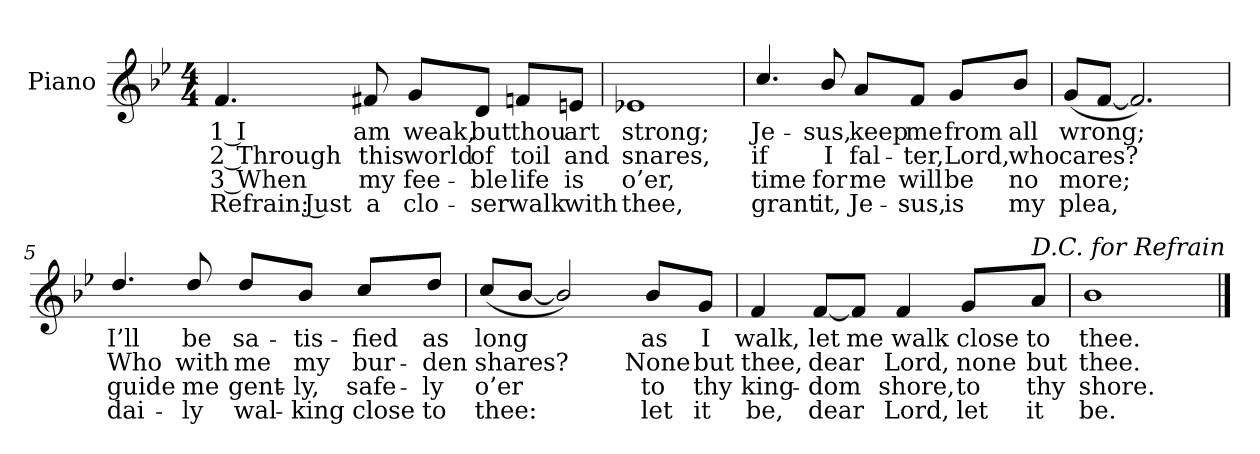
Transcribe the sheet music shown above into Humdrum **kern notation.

**kern	**text	**text	**text	**text
*part1	*part1	*part1	*part1	*part1
*staff1	*staff1	*staff1	*staff1	*staff1
*I"Piano	*	*	*	*
*I'Pno.	*	*	*	*
!!LO:PB:g=z
*clefG2	*	*	*	*
*k[b-e-]	*	*	*	*
*B-:	*	*	*	*
*M4/4	*	*	*	*
=1	=1	=1	=1	=1
!	!LO:LY:b:color=#000000	!LO:LY:b:color=#000000	!LO:LY:b:color=#000000	!LO:LY:b:color=#000000
4.fi/	1 I	2 Through	3 When	Refrain: Just
!	!LO:LY:b:color=#000000	!LO:LY:b:color=#000000	!LO:LY:b:color=#000000	!LO:LY:b:color=#000000
8f#Xi/	am	this	my	a
!	!LO:LY:b:color=#000000	!LO:LY:b:color=#000000	!LO:LY:b:color=#000000	!LO:LY:b:color=#000000
8gi/L	weak,	world	fee-	-clo-
!	!LO:LY:b:color=#000000	!LO:LY:b:color=#000000	!LO:LY:b:color=#000000	!LO:LY:b:color=#000000
8di/J	but	of	-ble	ser
!	!LO:LY:b:color=#000000	!LO:LY:b:color=#000000	!LO:LY:b:color=#000000	!LO:LY:b:color=#000000
8fni/L	thou	toil	life	walk
!	!LO:LY:b:color=#000000	!LO:LY:b:color=#000000	!LO:LY:b:color=#000000	!LO:LY:b:color=#000000
8eni/J	art	and	is	with
=2	=2	=2	=2	=2
!	!LO:LY:b:color=#000000	!LO:LY:b:color=#000000	!LO:LY:b:color=#000000	!LO:LY:b:color=#000000
1e-Xi	strong;	snares,	o’er,	thee,
!!LO:LB:g=z
=3	=3	=3	=3	=3
!	!LO:LY:b:color=#000000	!LO:LY:b:color=#000000	!LO:LY:b:color=#000000	!LO:LY:b:color=#000000
4.cci/	Je-	if	time	grant
!	!LO:LY:b:color=#000000	!LO:LY:b:color=#000000	!LO:LY:b:color=#000000	!LO:LY:b:color=#000000
8b-i/	-sus,	I	for	it,
!	!LO:LY:b:color=#000000	!LO:LY:b:color=#000000	!LO:LY:b:color=#000000	!LO:LY:b:color=#000000
8ai/L	keep	fal-	me	Je-
!	!LO:LY:b:color=#000000	!LO:LY:b:color=#000000	!LO:LY:b:color=#000000	!LO:LY:b:color=#000000
8fi/J	me	-ter,	-will	sus,
!	!LO:LY:b:color=#000000	!LO:LY:b:color=#000000	!LO:LY:b:color=#000000	!LO:LY:b:color=#000000
8gi/L	from	Lord,	be	is
!	!LO:LY:b:color=#000000	!LO:LY:b:color=#000000	!LO:LY:b:color=#000000	!LO:LY:b:color=#000000
8b-i/J	all	who	no	my
=4	=4	=4	=4	=4
!	!LO:LY:b:color=#000000	!LO:LY:b:color=#000000	!LO:LY:b:color=#000000	!LO:LY:b:color=#000000
(8gi/L	wrong;	cares?	more;	plea,
[8fi/J	.	.	.	.
2.fi/])	.	.	.	.
=5	=5	=5	=5	=5
!	!LO:LY:b:color=#000000	!LO:LY:b:color=#000000	!LO:LY:b:color=#000000	!LO:LY:b:color=#000000
4.ddi/	I’ll	Who	guide	dai-
!	!LO:LY:b:color=#000000	!LO:LY:b:color=#000000	!LO:LY:b:color=#000000	!LO:LY:b:color=#000000
8ddi/	be	with	-me	ly
!	!LO:LY:b:color=#000000	!LO:LY:b:color=#000000	!LO:LY:b:color=#000000	!LO:LY:b:color=#000000
8ddi/L	sa-	me	gent-	-wal-
!	!LO:LY:b:color=#000000	!LO:LY:b:color=#000000	!LO:LY:b:color=#000000	!LO:LY:b:color=#000000
8b-i/J	-tis-	my	-ly,	king
!	!LO:LY:b:color=#000000	!LO:LY:b:color=#000000	!LO:LY:b:color=#000000	!LO:LY:b:color=#000000
8cci/L	-fied	bur-	safe-	-close
!	!LO:LY:b:color=#000000	!LO:LY:b:color=#000000	!LO:LY:b:color=#000000	!LO:LY:b:color=#000000
8ddi/J	as	-den	ly	to
!!LO:LB:g=z
=6	=6	=6	=6	=6
!	!LO:LY:b:color=#000000	!LO:LY:b:color=#000000	!LO:LY:b:color=#000000	!LO:LY:b:color=#000000
(8cci/L	long	shares?	o’er	thee:
[8b-i/J	.	.	.	.
2b-i/])	.	.	.	.
!	!LO:LY:b:color=#000000	!LO:LY:b:color=#000000	!LO:LY:b:color=#000000	!LO:LY:b:color=#000000
8b-i/L	as	None	to	let
!	!LO:LY:b:color=#000000	!LO:LY:b:color=#000000	!LO:LY:b:color=#000000	!LO:LY:b:color=#000000
8gi/J	I	but	thy	it
=7	=7	=7	=7	=7
!	!LO:LY:b:color=#000000	!LO:LY:b:color=#000000	!LO:LY:b:color=#000000	!LO:LY:b:color=#000000
4fi/	walk,	thee,	king-	-be,
!	!LO:LY:b:color=#000000	!LO:LY:b:color=#000000	!LO:LY:b:color=#000000	!LO:LY:b:color=#000000
[8fi/L	let	dear	dom	dear
!	!LO:LY:b:color=#000000	!	!	!
8fi/J]	me	.	.	.
!	!LO:LY:b:color=#000000	!LO:LY:b:color=#000000	!LO:LY:b:color=#000000	!LO:LY:b:color=#000000
4fi/	walk	Lord,	shore,	Lord,
!	!LO:LY:b:color=#000000	!LO:LY:b:color=#000000	!LO:LY:b:color=#000000	!LO:LY:b:color=#000000
8gi/L	close	none	to	let
!LO:TX:a:i:t=D.C. for Refrain	!	!	!	!
!	!LO:LY:b:color=#000000	!LO:LY:b:color=#000000	!LO:LY:b:color=#000000	!LO:LY:b:color=#000000
8ai/J	to	but	thy	it
=8	=8	=8	=8	=8
!	!LO:LY:b:color=#000000	!LO:LY:b:color=#000000	!LO:LY:b:color=#000000	!LO:LY:b:color=#000000
1b-i	thee.	thee.	shore.	be.
==	==	==	==	==
*-	*-	*-	*-	*-
